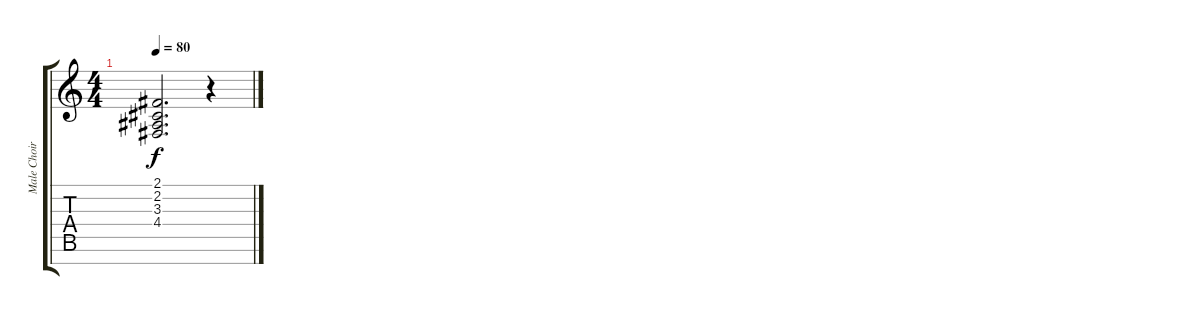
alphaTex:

\track ("Male Choir" "Male Choir") {instrument choiraahs}
\staff {score tabs}
\tuning (E4 B3 G3 D3 A2 E2 B1) {hide}
\ts (4 4)
\tempo 80
\clef g2
\ks c
(2.1{t} 2.2{t} 3.3{t} 4.4{t}).2{d dy f} r.4
